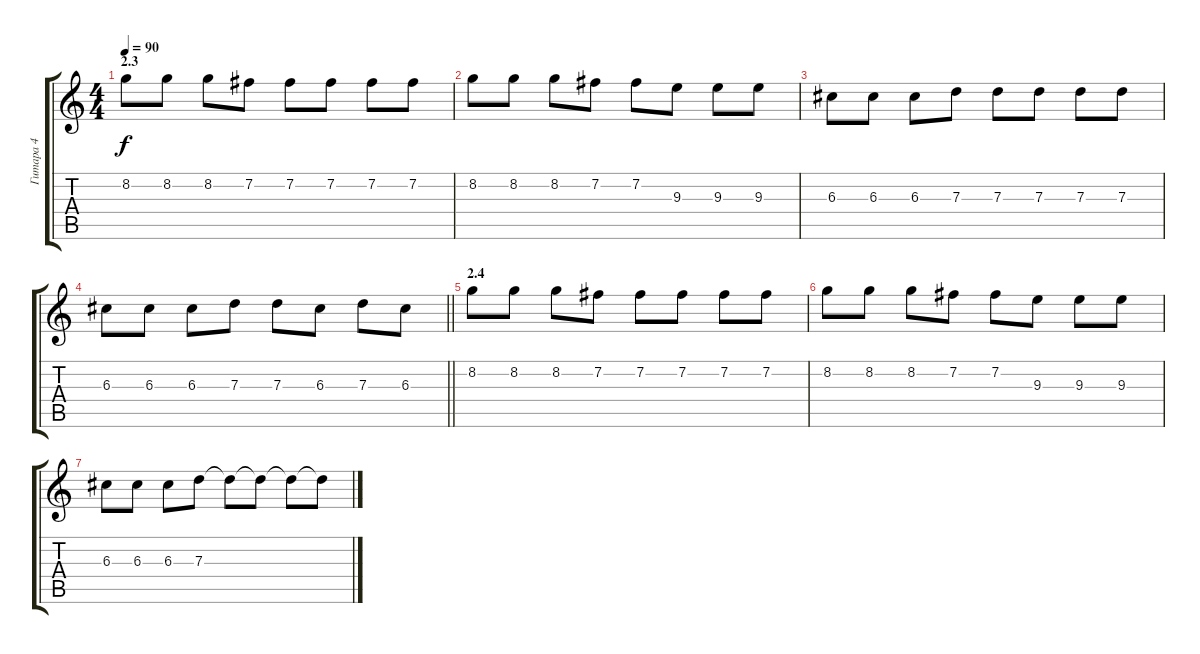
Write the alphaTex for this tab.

\track ("Гитара 4" "Гитара 4") {instrument electricguitarclean}
\staff {score tabs}
\tuning (E4 B3 G3 D3 A2 E2) {hide}
\ts (4 4)
\section ("" "2.3")
\tempo 90
\clef g2
\ks c
8.2.8{dy f} 8.2.8 8.2.8 7.2.8 7.2.8 7.2.8 7.2.8 7.2.8 |
8.2.8 8.2.8 8.2.8 7.2.8 7.2.8 9.3.8 9.3.8 9.3.8 |
6.3.8 6.3.8 6.3.8 7.3.8 7.3.8 7.3.8 7.3.8 7.3.8 |
\barLineRight lightlight
6.3.8 6.3.8 6.3.8 7.3.8 7.3.8 6.3.8 7.3.8 6.3.8 |
\section ("" "2.4")
8.2.8 8.2.8 8.2.8 7.2.8 7.2.8 7.2.8 7.2.8 7.2.8 |
8.2.8 8.2.8 8.2.8 7.2.8 7.2.8 9.3.8 9.3.8 9.3.8 |
6.3.8 6.3.8 6.3.8 7.3.8 7.3{t}.8 7.3{t}.8 7.3{t}.8 7.3{t}.8
